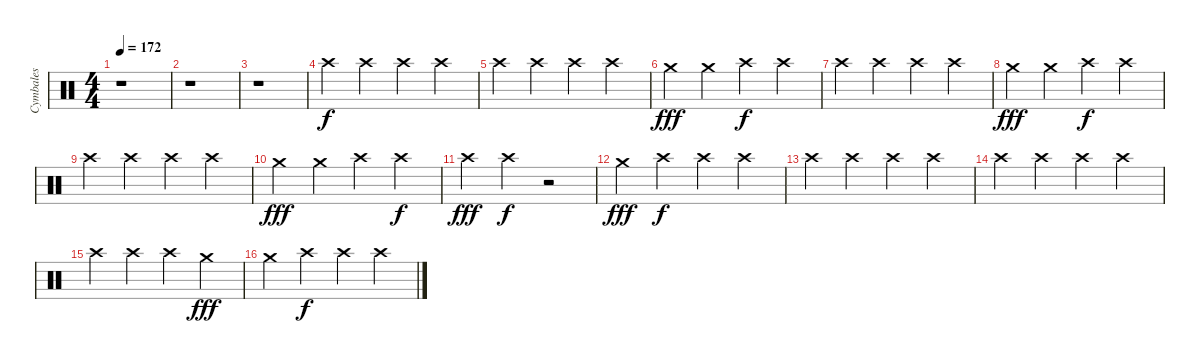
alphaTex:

\track ("Cymbales" "Cymbales") {instrument percussion}
\staff {score}
\articulation defaults
\ts (4 4)
\tempo 172
\clef neutral
\ks c
r.1{dy f} |
r.1 |
r.1 |
"Crash high (hit)".4 "Crash high (hit)".4 "Crash high (hit)".4 "Crash high (hit)".4 |
"Crash high (hit)".4 "Crash high (hit)".4 "Crash high (hit)".4 "Crash high (hit)".4 |
"Crash medium (hit)".4{dy fff} "Crash medium (hit)".4 "Crash high (hit)".4{dy f} "Crash high (hit)".4 |
"Crash high (hit)".4 "Crash high (hit)".4 "Crash high (hit)".4 "Crash high (hit)".4 |
"Crash medium (hit)".4{dy fff} "Crash medium (hit)".4 "Crash high (hit)".4{dy f} "Crash high (hit)".4 |
"Crash high (hit)".4 "Crash high (hit)".4 "Crash high (hit)".4 "Crash high (hit)".4 |
"Crash medium (hit)".4{dy fff} "Crash medium (hit)".4 "Crash high (hit)".4 "Crash high (hit)".4{dy f} |
"Crash high (hit)".4{dy fff} "Crash high (hit)".4{dy f} r.2 |
"Crash medium (hit)".4{dy fff} "Crash high (hit)".4{dy f} "Crash high (hit)".4 "Crash high (hit)".4 |
"Crash high (hit)".4 "Crash high (hit)".4 "Crash high (hit)".4 "Crash high (hit)".4 |
"Crash high (hit)".4 "Crash high (hit)".4 "Crash high (hit)".4 "Crash high (hit)".4 |
"Crash high (hit)".4 "Crash high (hit)".4 "Crash high (hit)".4 "Crash medium (hit)".4{dy fff} |
"Crash medium (hit)".4 "Crash high (hit)".4{dy f} "Crash high (hit)".4 "Crash high (hit)".4
